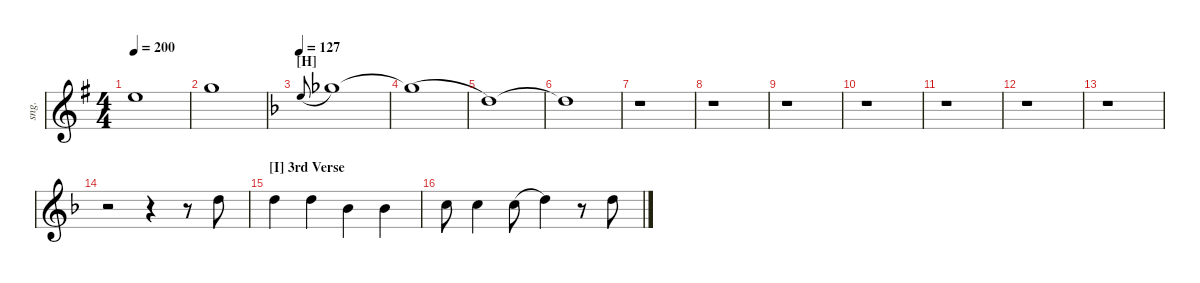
\defaultSystemsLayout 4
\hideDynamics
\bracketExtendMode nobrackets
\track ("Vocals" "sng.") {instrument voiceoohs}
\staff {score}
\tuning (E4 B3 G3 D3 A2 E2)
\ts (4 4)
\tempo 200
\clef g2
\ks g
12.1{acc forcenatural}.1{dy mf} |
15.1{acc forcenatural}.1 |
\section ("H" "")
\tempo 127
\ks f
26.4{acc forcenatural}.8{gr onbeat legatoorigin} 14.1{acc b}.1 |
14.1{t acc b}.1{legatoorigin} |
10.1{acc forcenatural}.1 |
10.1{t acc forcenatural}.1 |
r.1 |
r.1 |
r.1 |
r.1 |
r.1 |
r.1 |
r.1 |
r.2 r.4 r.8 10.1{acc forcenatural}.8 |
\section ("I" "3rd Verse")
10.1{acc forcenatural}.4 10.1{acc forcenatural}.4 6.1{acc b}.4 6.1{acc b}.4 |
8.1{acc forcenatural}.8 8.1{acc forcenatural}.4 8.1{acc forcenatural}.8{legatoorigin} 10.1{acc forcenatural}.4 r.8 10.1{acc forcenatural}.8
